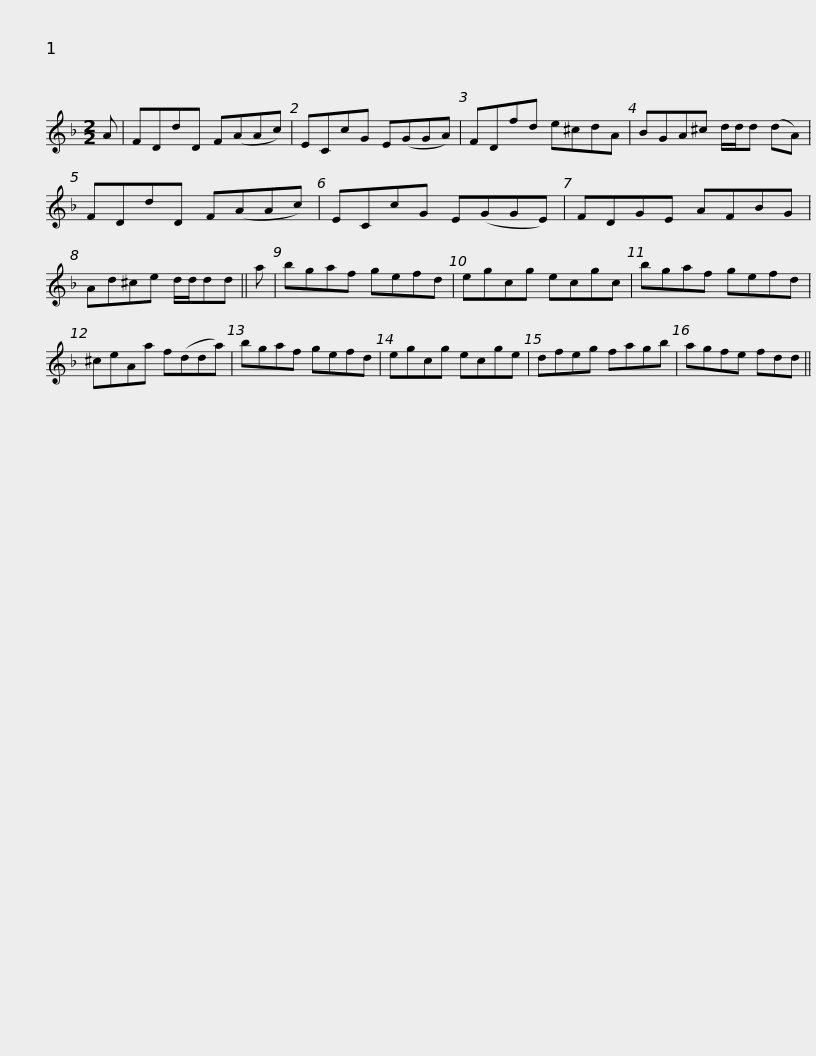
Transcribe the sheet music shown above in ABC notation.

X:1
L:1/8
M:2/2
I:linebreak $
K:Dmin
V:1 treble
V:1
 A | FDdD F(AAc) | ECcG E(GGA) | FDfd e^cdA | BGA^c d/d/d (dA) | %5
 FDdD F(AAc) |$ ECcG E(GGE) | FDGE AFBG | Ad^ce d/d/dd || a | %10
 bgaf gefd | egcg ecgc |$ bgaf gefd | ^ceAa f(dda) | bgaf gefd | %15
 egcg ecge | dfeg fagb |$ agfe fdd || %18
